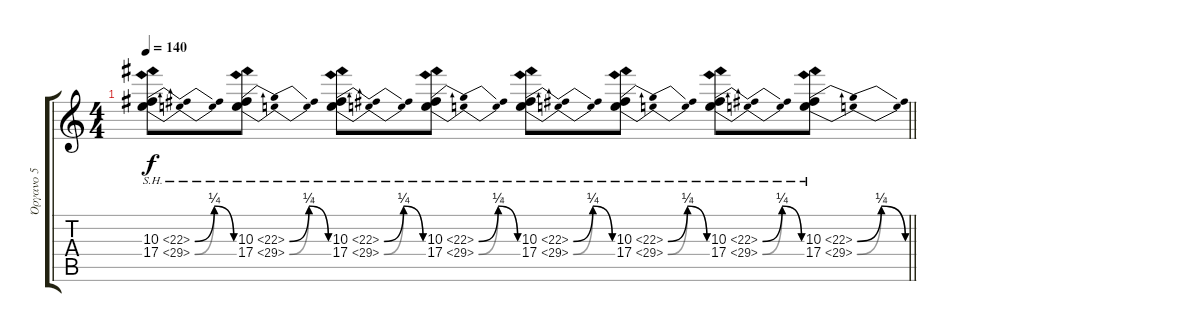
\track ("Όργανο 5" "Όργανο 5") {instrument overdrivenguitar}
\staff {score tabs}
\tuning (Eb4 Bb3 Gb3 Db3 Ab2 Db2) {hide}
\ts (4 4)
\tempo 140
\clef g2
\barLineRight lightlight
\ks c
(10.3{be (bendrelease 0 0 15 1 45 1 60 0) sh 12} 17.4{be (bendrelease 0 0 14 1 45 1 60 0) sh 12}).8{dy f} (10.3{be (bendrelease 0 0 16 1 46 1 60 0) sh 12} 17.4{be (bendrelease 0 0 16 2 45 2 60 0) sh 12}).8 (10.3{be (bendrelease 0 0 15 1 45 1 60 0) sh 12} 17.4{be (bendrelease 0 0 14 1 45 1 60 0) sh 12}).8 (10.3{be (bendrelease 0 0 16 1 46 1 60 0) sh 12} 17.4{be (bendrelease 0 0 16 2 45 2 60 0) sh 12}).8 (10.3{be (bendrelease 0 0 15 1 45 1 60 0) sh 12} 17.4{be (bendrelease 0 0 14 1 45 1 60 0) sh 12}).8 (10.3{be (bendrelease 0 0 16 1 46 1 60 0) sh 12} 17.4{be (bendrelease 0 0 16 2 45 2 60 0) sh 12}).8 (10.3{be (bendrelease 0 0 15 1 45 1 60 0) sh 12} 17.4{be (bendrelease 0 0 14 1 45 1 60 0) sh 12}).8 (10.3{be (bendrelease 0 0 16 1 46 1 60 0) sh 12} 17.4{be (bendrelease 0 0 16 2 45 2 60 0) sh 12}).8
